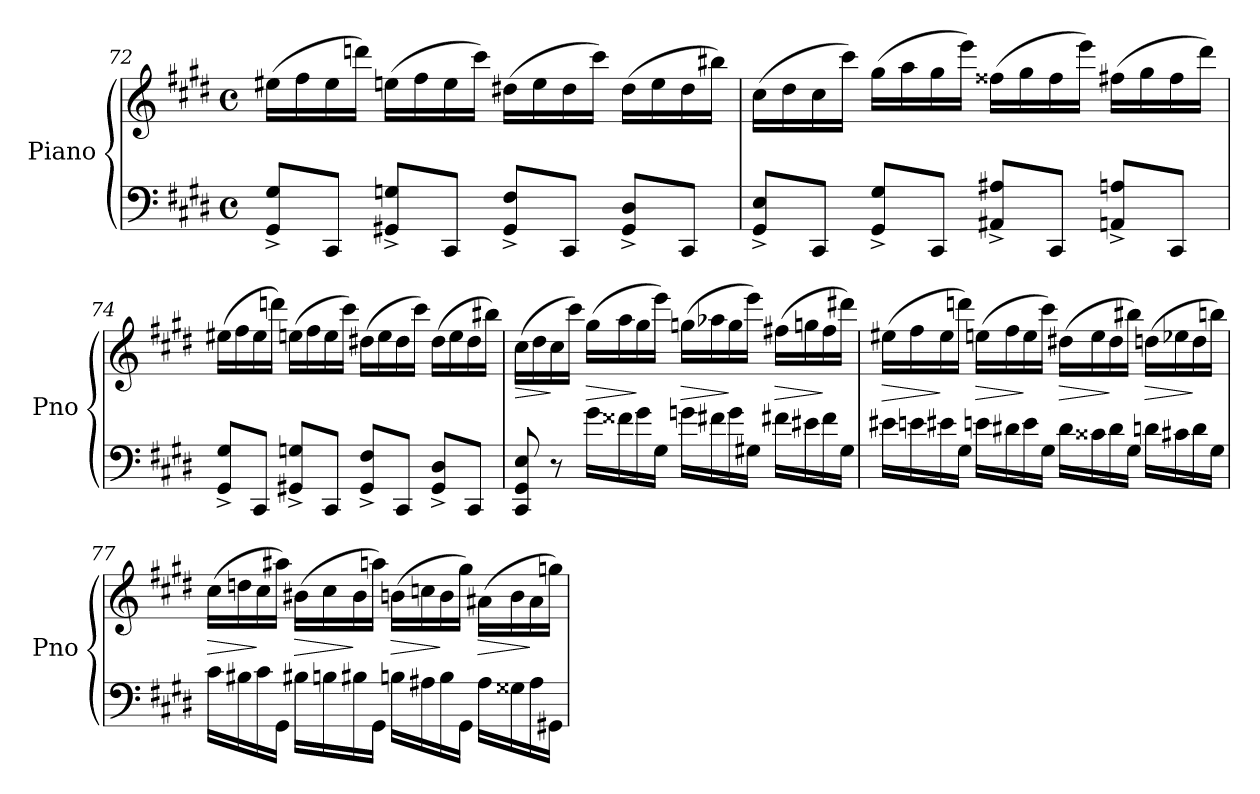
**kern	**kern	**dynam
*part1	*part1	*part1
*staff2	*staff1	*staff1/2
*I"Piano	*	*
*I'Pno	*	*
!!LO:LB:g=z
*clefF4	*clefG2	*
*k[f#c#g#d#]	*k[f#c#g#d#]	*
*M4/4	*M4/4	*
*met(c)	*met(c)	*
=72	=72	=72
8GG#/^ 8G#/^L	(>16ee#X\LL	.
.	16ff#\	.
8CC#/J	16ee#\	.
.	16dddn\JJ)	.
8GG#X/^ 8Gn/^L	(>16een\LL	.
.	16ff#\	.
8CC#/J	16ee\	.
.	16ccc#\JJ)	.
8GG#/^ 8F#/^L	(>16dd#X\LL	.
.	16ee\	.
8CC#/J	16dd#\	.
.	16ccc#\JJ)	.
8GG#/^ 8D#/^L	(>16dd#\LL	.
.	16ee\	.
8CC#/J	16dd#\	.
.	16bb#X\JJ)	.
=73	=73	=73
8GG#/^ 8E/^L	(>16cc#\LL	.
.	16dd#\	.
8CC#/J	16cc#\	.
.	16ccc#\JJ)	.
8GG#/^ 8G#/^L	(>16gg#\LL	.
.	16aa\	.
8CC#/J	16gg#\	.
.	16eee\JJ)	.
8AA#X/^ 8A#X/^L	(>16ff##X\LL	.
.	16gg#\	.
8CC#/J	16ff##\	.
.	16eee\JJ)	.
8AAn/^ 8An/^L	(>16ff#X\LL	.
.	16gg#\	.
8CC#/J	16ff#\	.
.	16ddd#\JJ)	.
!!LO:LB:g=z
=74	=74	=74
8GG#/^ 8G#/^L	(>16ee#X\LL	.
.	16ff#\	.
8CC#/J	16ee#\	.
.	16dddn\JJ)	.
8GG#X/^ 8Gn/^L	(>16een\LL	.
.	16ff#\	.
8CC#/J	16ee\	.
.	16ccc#\JJ)	.
8GG#/^ 8F#/^L	(>16dd#X\LL	.
.	16ee\	.
8CC#/J	16dd#\	.
.	16ccc#\JJ)	.
8GG#/^ 8D#/^L	(>16dd#\LL	.
.	16ee\	.
8CC#/J	16dd#\	.
.	16bb#X\JJ)	.
=75	=75	=75
!	!	!LO:HP:b
8CC#/ 8GG#/ 8E/	(>16cc#\LL	>
.	16dd#\	.
8r	16cc#\	]
.	16ccc#\JJ)	.
!	!	!LO:HP:b
16g#\LL	(>16gg#\LL	>
16f##X\	16aa\	.
16g#\	16gg#\	]
16G#\JJ	16eee\JJ)	.
!	!	!LO:HP:b
16gn\LL	(>16ggn\LL	>
16f#X\	16aa-X\	.
16g\	16gg\	]
16G#X\JJ	16eee\JJ)	.
!	!	!LO:HP:b
16f#X\LL	(>16ff#X\LL	>
16e#X\	16ggn\	.
16f#\	16ff#\	]
16G#\JJ	16ddd#X\JJ)	.
!!LO:LB:g=z
=76	=76	=76
!	!	!LO:HP:b
16e#X\LL	(>16ee#X\LL	>
16en\	16ff#\	.
16e#X\	16ee#\	]
16G#\JJ	16dddn\JJ)	.
!	!	!LO:HP:b
16en\LL	(>16een\LL	>
16d#X\	16ff#\	.
16e\	16ee\	]
16G#\JJ	16ccc#\JJ)	.
!	!	!LO:HP:b
16d#\LL	(>16dd#X\LL	>
16c##X\	16ee\	.
16d#\	16dd#\	]
16G#\JJ	16bb#X\JJ)	.
!	!	!LO:HP:b
16dn\LL	(>16ddn\LL	>
16c#X\	16ee-X\	.
16d\	16dd\	]
16G#\JJ	16bbn\JJ)	.
!!LO:LB:g=z
=77	=77	=77
!	!	!LO:HP:b
16c#\LL	(>16cc#\LL	>
16B#X\	16ddn\	.
16c#\	16cc#\	]
16GG#\JJ	16aa#X\JJ)	.
!	!	!LO:HP:b
16B#X\LL	(>16b#X\LL	>
16Bn\	16cc#\	.
16B#X\	16b#\	]
16GG#\JJ	16aan\JJ)	.
!	!	!LO:HP:b
16Bn\LL	(>16bn\LL	>
16A#X\	16ccn\	.
16B\	16b\	]
16GG#\JJ	16gg#\JJ)	.
!	!	!LO:HP:b
16A#\LL	(>16a#X\LL	>
16G##X\	16b\	.
16A#\	16a#\	]
16GG#X\JJ	16ggn\JJ)	.
=	=	=
*-	*-	*-
